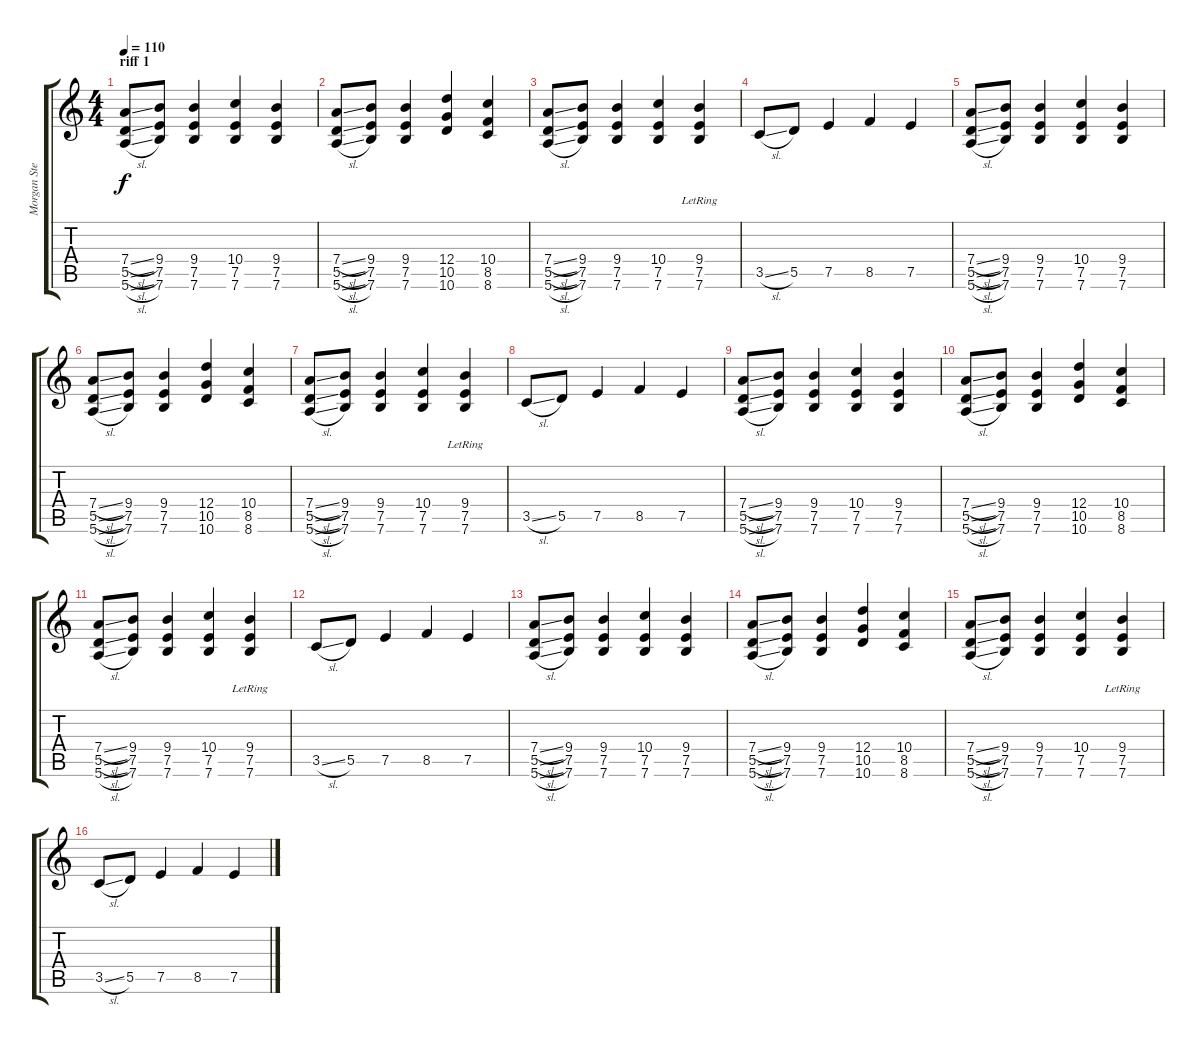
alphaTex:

\track ("Morgan Steinmeyer Hakansson " "Morgan Ste") {instrument distortionguitar}
\staff {score tabs}
\tuning (E4 B3 G3 D3 A2 E2) {hide}
\ts (4 4)
\section ("" "riff 1")
\tempo 110
\clef g2
\ks c
(7.4{sl} 5.5{sl} 5.6{sl}).8{dy f instrument distortionguitar} (9.4 7.5 7.6).8 (9.4 7.5 7.6).4 (10.4 7.5 7.6).4 (9.4 7.5 7.6).4 |
(7.4{sl} 5.5{sl} 5.6{sl}).8 (9.4 7.5 7.6).8 (9.4 7.5 7.6).4 (12.4 10.5 10.6).4 (10.4 8.5 8.6).4 |
(7.4{sl} 5.5{sl} 5.6{sl}).8 (9.4 7.5 7.6).8 (9.4 7.5 7.6).4 (10.4 7.5 7.6).4 (9.4{lr} 7.5{lr} 7.6{lr}).4 |
3.5{sl}.8 5.5.8 7.5.4 8.5.4 7.5.4 |
(7.4{sl} 5.5{sl} 5.6{sl}).8 (9.4 7.5 7.6).8 (9.4 7.5 7.6).4 (10.4 7.5 7.6).4 (9.4 7.5 7.6).4 |
(7.4{sl} 5.5{sl} 5.6{sl}).8 (9.4 7.5 7.6).8 (9.4 7.5 7.6).4 (12.4 10.5 10.6).4 (10.4 8.5 8.6).4 |
(7.4{sl} 5.5{sl} 5.6{sl}).8 (9.4 7.5 7.6).8 (9.4 7.5 7.6).4 (10.4 7.5 7.6).4 (9.4{lr} 7.5{lr} 7.6{lr}).4 |
3.5{sl}.8 5.5.8 7.5.4 8.5.4 7.5.4 |
(7.4{sl} 5.5{sl} 5.6{sl}).8 (9.4 7.5 7.6).8 (9.4 7.5 7.6).4 (10.4 7.5 7.6).4 (9.4 7.5 7.6).4 |
(7.4{sl} 5.5{sl} 5.6{sl}).8 (9.4 7.5 7.6).8 (9.4 7.5 7.6).4 (12.4 10.5 10.6).4 (10.4 8.5 8.6).4 |
(7.4{sl} 5.5{sl} 5.6{sl}).8 (9.4 7.5 7.6).8 (9.4 7.5 7.6).4 (10.4 7.5 7.6).4 (9.4{lr} 7.5{lr} 7.6{lr}).4 |
3.5{sl}.8 5.5.8 7.5.4 8.5.4 7.5.4 |
(7.4{sl} 5.5{sl} 5.6{sl}).8 (9.4 7.5 7.6).8 (9.4 7.5 7.6).4 (10.4 7.5 7.6).4 (9.4 7.5 7.6).4 |
(7.4{sl} 5.5{sl} 5.6{sl}).8 (9.4 7.5 7.6).8 (9.4 7.5 7.6).4 (12.4 10.5 10.6).4 (10.4 8.5 8.6).4 |
(7.4{sl} 5.5{sl} 5.6{sl}).8 (9.4 7.5 7.6).8 (9.4 7.5 7.6).4 (10.4 7.5 7.6).4 (9.4{lr} 7.5{lr} 7.6{lr}).4 |
3.5{sl}.8 5.5.8 7.5.4 8.5.4 7.5.4
